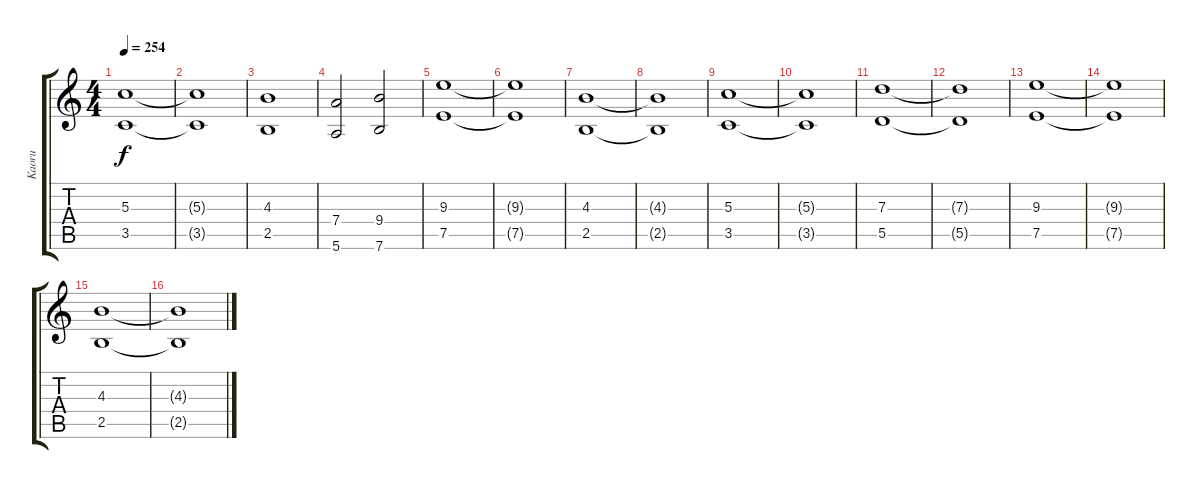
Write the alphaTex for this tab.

\track ("Kaoru" "Kaoru") {instrument distortionguitar}
\staff {score tabs}
\tuning (E4 B3 G3 D3 A2 E2) {hide}
\ts (4 4)
\tempo 254
\clef g2
\ks c
(5.3 3.5).1{dy f} |
(5.3{t} 3.5{t}).1 |
(4.3 2.5).1 |
(7.4 5.6).2 (9.4 7.6).2 |
(9.3 7.5).1 |
(9.3{t} 7.5{t}).1 |
(4.3 2.5).1 |
(4.3{t} 2.5{t}).1 |
(5.3 3.5).1 |
(5.3{t} 3.5{t}).1 |
(7.3 5.5).1 |
(7.3{t} 5.5{t}).1 |
(9.3 7.5).1 |
(9.3{t} 7.5{t}).1 |
(4.3 2.5).1 |
(4.3{t} 2.5{t}).1
